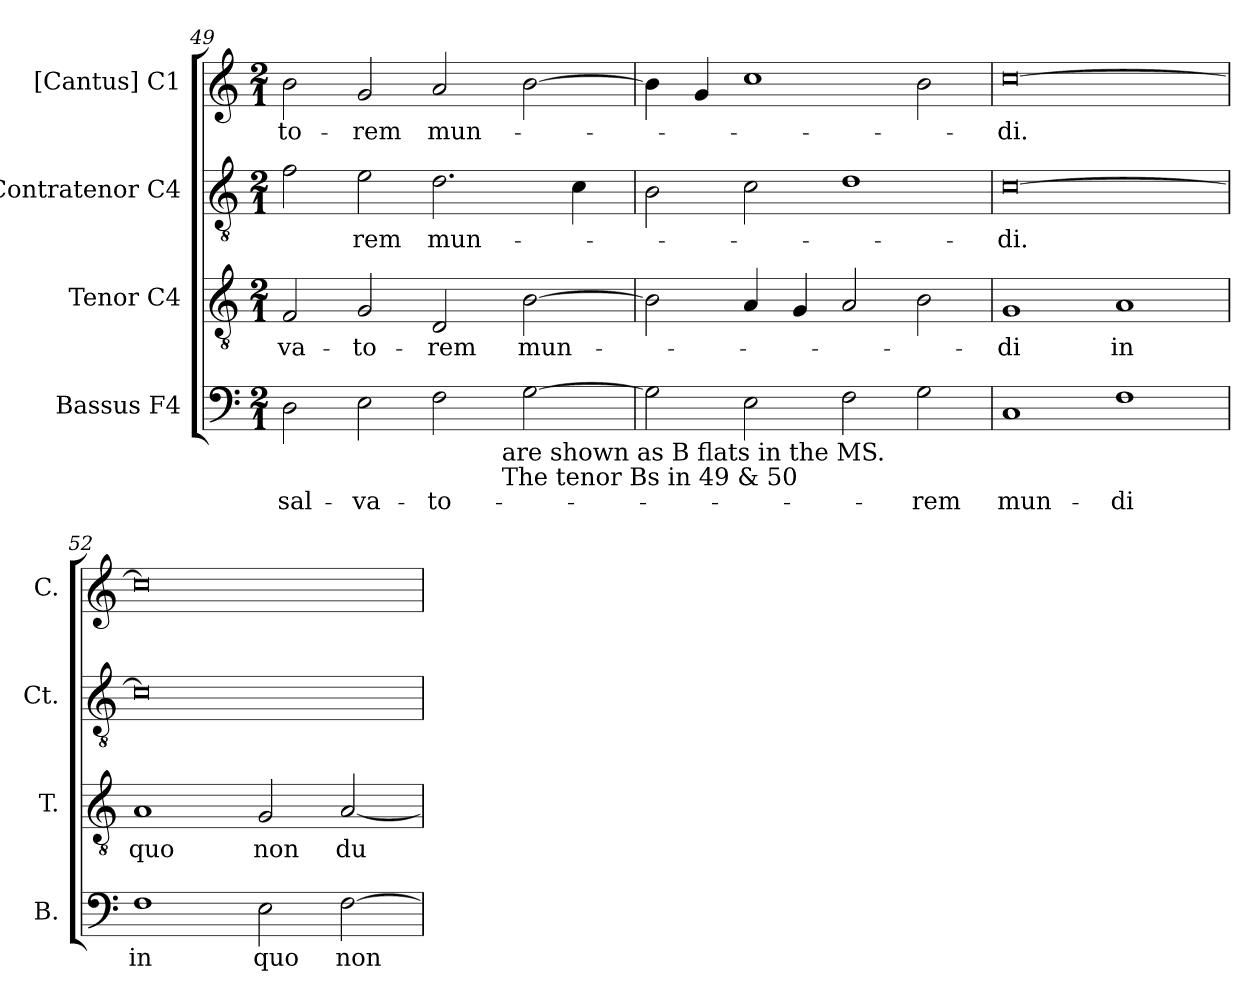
**kern	**text	**kern	**text	**kern	**text	**kern	**text
*part4	*part4	*part3	*part3	*part2	*part2	*part1	*part1
*staff4	*staff4	*staff3	*staff3	*staff2	*staff2	*staff1	*staff1
*I"Bassus F4	*	*I"Tenor C4	*	*I"Contratenor C4	*	*I"[Cantus] C1	*
*I'B.	*	*I'T.	*	*I'Ct.	*	*I'C.	*
*clefF4	*	*clefGv2	*	*clefGv2	*	*clefG2	*
*	*	*	*	*	*	*k[]	*
*	*	*	*	*	*	*C:	*
*M2/1	*	*M2/1	*	*M2/1	*	*M2/1	*
=49	=49	=49	=49	=49	=49	=49	=49
!	!LO:LY:b:cj	!	!LO:LY:b:cj	!	!	!	!LO:LY:b:cj
*^	*	*	*	*	*	*	*
2D\	1ryy	sal-	2F/	-va-	2f\	.	2b\	-to-
!	!	!LO:LY:b:cj	!	!LO:LY:b:cj	!	!LO:LY:b:cj	!	!LO:LY:b:rj
2E\	.	-va-	2G/	-to-	2e\	-rem	2g/	-rem
!	!	!LO:LY:b:cj	!	!LO:LY:b:cj	!	!LO:LY:b	!	!LO:LY:b
2F\	4..ryy	-to-	2D/	-rem	2.d\	mun-	2a/	mun-
!	!LO:TX:b:t=are shown as B flats in the MS.	!	!	!	!	!	!	!
!	!LO:TX:b:t=The tenor Bs in 49 & 50	!	!	!	!	!	!	!
.	2ryy	.	.	.	.	.	.	.
!	!	!	!	!LO:LY:b	!	!	!	!
[>2G\	.	.	[>2B\	mun-	.	.	[>2b\	.
.	.	.	.	.	4c\	.	.	.
.	16ryy	.	.	.	.	.	.	.
*v	*v	*	*	*	*	*	*	*
=50	=50	=50	=50	=50	=50	=50	=50
2G\]	.	2B\]	.	2B\	.	4b\]	.
.	.	.	.	.	.	4g/	.
2E\	.	4A/	.	2c\	.	1cc	.
.	.	4G/	.	.	.	.	.
2F\	.	2A/	.	1d	.	.	.
!	!LO:LY:b:cj	!	!	!	!	!	!
2G\	-rem	2B\	.	.	.	2b\	.
=51	=51	=51	=51	=51	=51	=51	=51
!	!LO:LY:b:cj	!	!LO:LY:b:cj	!	!LO:LY:b:cj	!	!LO:LY:b:cj
1C	mun-	1G	-di	[>0c	-di.	[>0cc	-di.
!	!LO:LY:b:cj	!	!LO:LY:b:cj	!	!	!	!
1F	-di	1A	in	.	.	.	.
=52	=52	=52	=52	=52	=52	=52	=52
!	!LO:LY:b:cj	!	!LO:LY:b:cj	!	!	!	!
1F	in	1A	quo	0c]	.	0cc]	.
!	!LO:LY:b:cj	!	!LO:LY:b:cj	!	!	!	!
2E\	quo	2G/	non	.	.	.	.
!	!LO:LY:b	!	!LO:LY:b	!	!	!	!
[<2F\	non	[>2A/	du-	.	.	.	.
=	=	=	=	=	=	=	=
*-	*-	*-	*-	*-	*-	*-	*-
